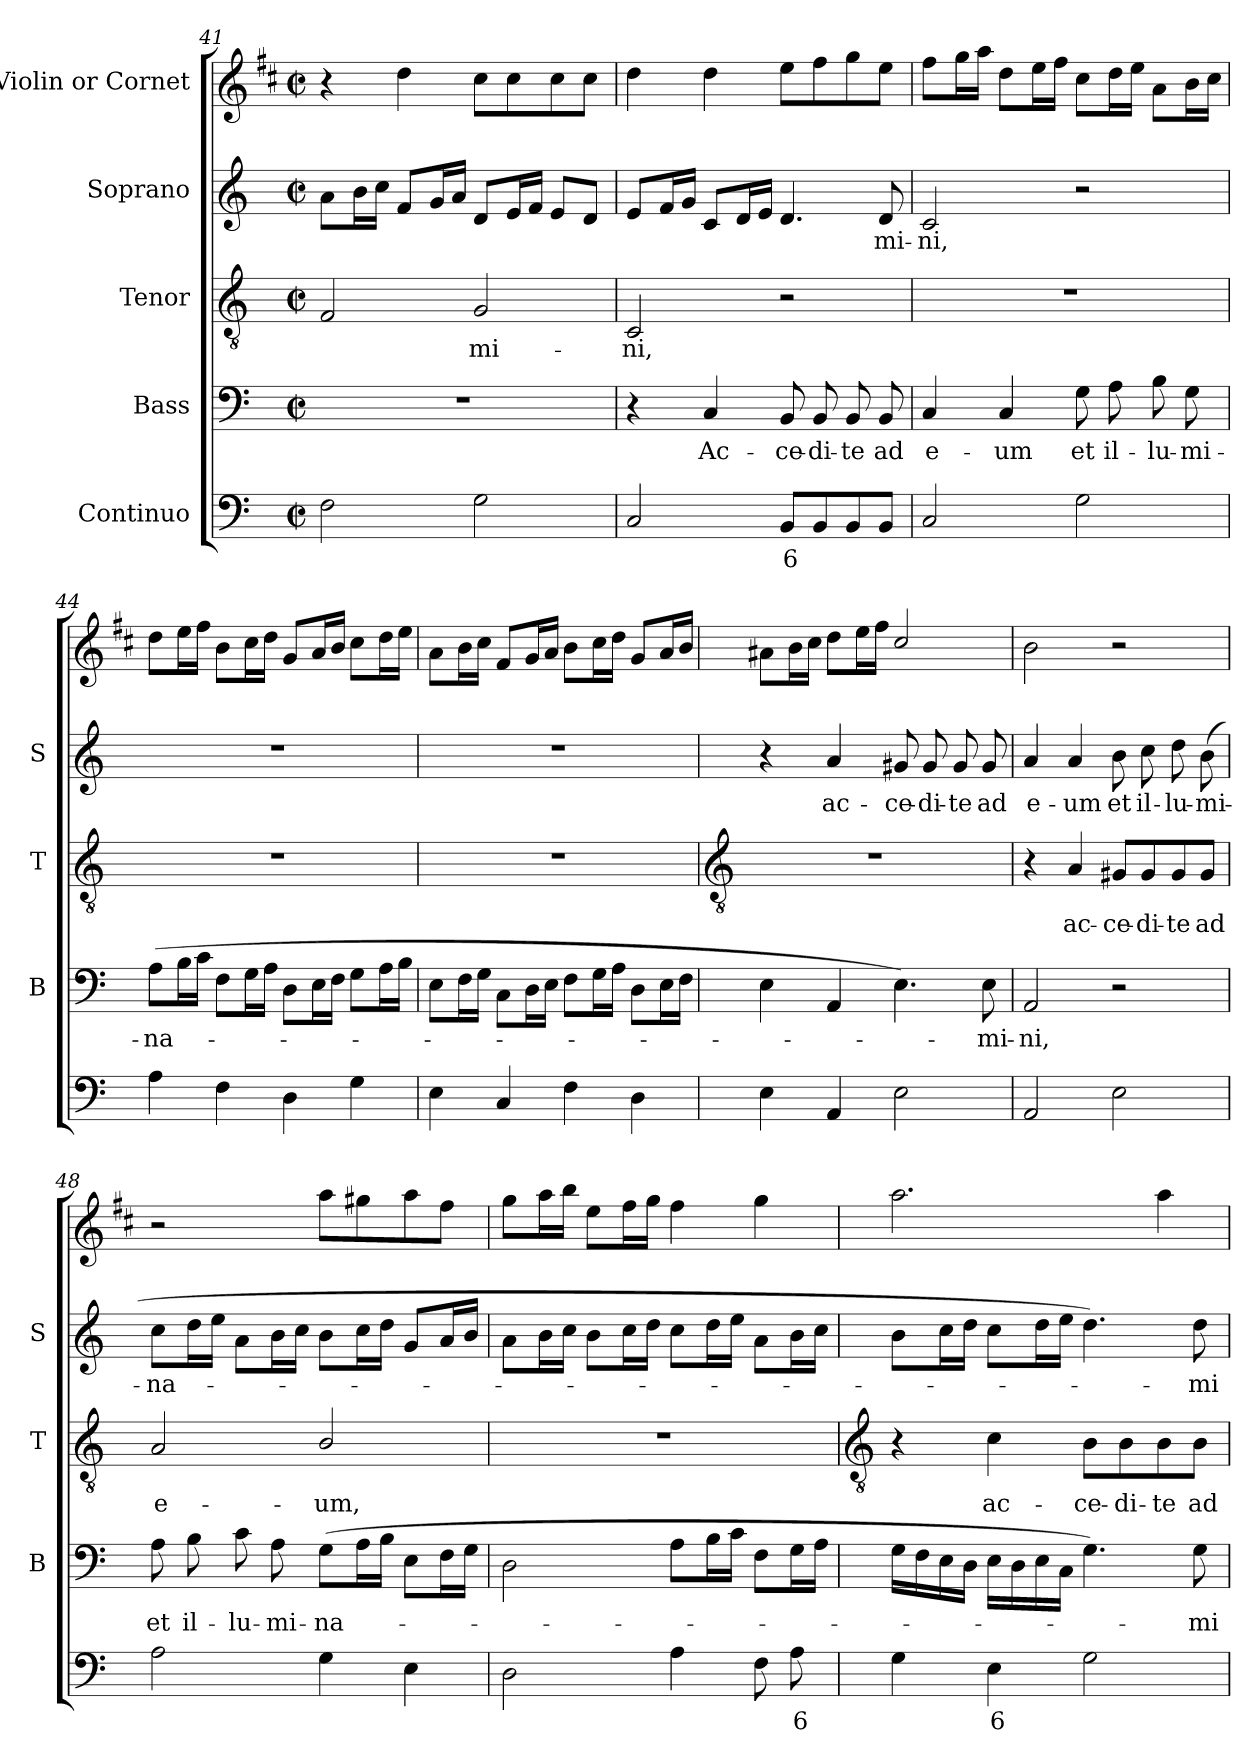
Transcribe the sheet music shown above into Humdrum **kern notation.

**kern	**text	**kern	**text	**kern	**text	**kern	**text	**kern
*part5	*part5	*part4	*part4	*part3	*part3	*part2	*part2	*part1
*staff5	*staff5	*staff4	*staff4	*staff3	*staff3	*staff2	*staff2	*staff1
*I"Continuo	*	*I"Bass	*	*I"Tenor	*	*I"Soprano	*	*I"Violin or Cornet
*	*	*I'B	*	*I'T	*	*I'S	*	*
!!LO:LB:g=z
*clefF4	*	*clefF4	*	*clefGv2	*	*clefG2	*	*clefG2
*	*	*	*	*	*	*	*	*ITrd1c2
*k[]	*	*k[]	*	*k[]	*	*k[]	*	*k[]
*C:	*	*C:	*	*C:	*	*C:	*	*C:
*M2/2	*	*M2/2	*	*M2/2	*	*M2/2	*	*M2/2
*met(c|)	*	*met(c|)	*	*met(c|)	*	*met(c|)	*	*met(c|)
=41	=41	=41	=41	=41	=41	=41	=41	=41
2F	.	1r	.	2F	.	8aL	.	4r
.	.	.	.	.	.	16bL	.	.
.	.	.	.	.	.	16ccJJ	.	.
.	.	.	.	.	.	8fL	.	4cc
.	.	.	.	.	.	16gL	.	.
.	.	.	.	.	.	16aJJ	.	.
!	!	!	!	!	!LO:LY:b	!	!	!
2G	.	.	.	2G	mi-	8dL	.	8bL
.	.	.	.	.	.	16eL	.	8b
.	.	.	.	.	.	16fJJ	.	.
.	.	.	.	.	.	8eL	.	8b
.	.	.	.	.	.	8dJ	.	8bJ
=42	=42	=42	=42	=42	=42	=42	=42	=42
!	!	!	!	!	!LO:LY:b	!	!	!
2C	.	4r	.	2C	-ni,	8eL	.	4cc
.	.	.	.	.	.	16fL	.	.
.	.	.	.	.	.	16gJJ	.	.
!	!	!	!LO:LY:b	!	!	!	!	!
.	.	4C	Ac-	.	.	8cL	.	4cc
.	.	.	.	.	.	16dL	.	.
.	.	.	.	.	.	16eJJ	.	.
!	!LO:LY:b	!	!LO:LY:b	!	!	!	!	!
8BBL	6	8BB	-ce-	2r	.	4.d	.	8ddL
!	!	!	!LO:LY:b	!	!	!	!	!
8BB	.	8BB	-di-	.	.	.	.	8ee
!	!	!	!LO:LY:b	!	!	!	!	!
8BB	.	8BB	-te	.	.	.	.	8ff
!	!	!	!LO:LY:b	!	!	!	!LO:LY:b	!
8BBJ	.	8BB	ad	.	.	8d	mi-	8ddJ
=43	=43	=43	=43	=43	=43	=43	=43	=43
!	!	!	!LO:LY:b	!	!	!	!LO:LY:b	!
2C	.	4C	e-	1r	.	2c	-ni,	8eeL
.	.	.	.	.	.	.	.	16ffL
.	.	.	.	.	.	.	.	16ggJJ
!	!	!	!LO:LY:b	!	!	!	!	!
.	.	4C	-um	.	.	.	.	8ccL
.	.	.	.	.	.	.	.	16ddL
.	.	.	.	.	.	.	.	16eeJJ
!	!	!	!LO:LY:b	!	!	!	!	!
2G	.	8G	et	.	.	2r	.	8bL
!	!	!	!LO:LY:b	!	!	!	!	!
.	.	8A	il-	.	.	.	.	16ccL
.	.	.	.	.	.	.	.	16ddJJ
!	!	!	!LO:LY:b	!	!	!	!	!
.	.	8B	-lu-	.	.	.	.	8gL
!	!	!	!LO:LY:b	!	!	!	!	!
.	.	8G	-mi-	.	.	.	.	16aL
.	.	.	.	.	.	.	.	16bJJ
=44	=44	=44	=44	=44	=44	=44	=44	=44
!	!	!	!LO:LY:b	!	!	!	!	!
4A	.	(>8AL	-na-	1r	.	1r	.	8ccL
.	.	16BL	.	.	.	.	.	16ddL
.	.	16cJJ	.	.	.	.	.	16eeJJ
4F	.	8FL	.	.	.	.	.	8aL
.	.	16GL	.	.	.	.	.	16bL
.	.	16AJJ	.	.	.	.	.	16ccJJ
4D	.	8DL	.	.	.	.	.	8fL
.	.	16EL	.	.	.	.	.	16gL
.	.	16FJJ	.	.	.	.	.	16aJJ
4G	.	8GL	.	.	.	.	.	8bL
.	.	16AL	.	.	.	.	.	16ccL
.	.	16BJJ	.	.	.	.	.	16ddJJ
=45	=45	=45	=45	=45	=45	=45	=45	=45
4E	.	8EL	.	1r	.	1r	.	8gL
.	.	16FL	.	.	.	.	.	16aL
.	.	16GJJ	.	.	.	.	.	16bJJ
4C	.	8CL	.	.	.	.	.	8eL
.	.	16DL	.	.	.	.	.	16fL
.	.	16EJJ	.	.	.	.	.	16gJJ
4F	.	8FL	.	.	.	.	.	8aL
.	.	16GL	.	.	.	.	.	16bL
.	.	16AJJ	.	.	.	.	.	16ccJJ
4D	.	8DL	.	.	.	.	.	8fL
.	.	16EL	.	.	.	.	.	16gL
.	.	16FJJ	.	.	.	.	.	16aJJ
!!LO:LB:g=z
=46	=46	=46	=46	=46	=46	=46	=46	=46
*	*	*	*	*clefGv2	*	*	*	*
4E	.	4E	.	1r	.	4r	.	8g#XL
.	.	.	.	.	.	.	.	16aL
.	.	.	.	.	.	.	.	16bJJ
!	!	!	!	!	!	!	!LO:LY:b	!
4AA	.	4AA	.	.	.	4a	ac-	8ccL
.	.	.	.	.	.	.	.	16ddL
.	.	.	.	.	.	.	.	16eeJJ
!	!	!	!	!	!	!	!LO:LY:b	!
2E	.	4.E)	.	.	.	8g#X	-ce-	2b/
!	!	!	!	!	!	!	!LO:LY:b	!
.	.	.	.	.	.	8g#	-di-	.
!	!	!	!	!	!	!	!LO:LY:b	!
.	.	.	.	.	.	8g#	-te	.
!	!	!	!LO:LY:b	!	!	!	!LO:LY:b	!
.	.	8E	mi-	.	.	8g#	ad	.
=47	=47	=47	=47	=47	=47	=47	=47	=47
!	!	!	!LO:LY:b	!	!	!	!LO:LY:b	!
2AA	.	2AA	-ni,	4r	.	4a	e-	2a
!	!	!	!	!	!LO:LY:b	!	!LO:LY:b	!
.	.	.	.	4A	ac-	4a	-um	.
!	!	!	!	!	!LO:LY:b	!	!LO:LY:b	!
2E	.	2r	.	8G#X/L	-ce-	8b	et	2r
!	!	!	!	!	!LO:LY:b	!	!LO:LY:b	!
.	.	.	.	8G#/	-di-	8cc	il-	.
!	!	!	!	!	!LO:LY:b	!	!LO:LY:b	!
.	.	.	.	8G#/	-te	8dd	-lu-	.
!	!	!	!	!	!LO:LY:b	!	!LO:LY:b	!
.	.	.	.	8G#/J	ad	(>8b	-mi-	.
=48	=48	=48	=48	=48	=48	=48	=48	=48
!	!	!	!LO:LY:b	!	!LO:LY:b	!	!LO:LY:b	!
2A	.	8A	et	2A	e-	8ccL	-na-	2r
!	!	!	!LO:LY:b	!	!	!	!	!
.	.	8B	il-	.	.	16ddL	.	.
.	.	.	.	.	.	16eeJJ	.	.
!	!	!	!LO:LY:b	!	!	!	!	!
.	.	8c	-lu-	.	.	8aL	.	.
!	!	!	!LO:LY:b	!	!	!	!	!
.	.	8A	-mi-	.	.	16bL	.	.
.	.	.	.	.	.	16ccJJ	.	.
!	!	!	!LO:LY:b	!	!LO:LY:b	!	!	!
4G	.	(>8GL	-na-	2B/	-um,	8bL	.	8ggL
.	.	16AL	.	.	.	16ccL	.	8ff#X
.	.	16BJJ	.	.	.	16ddJJ	.	.
4E	.	8EL	.	.	.	8gL	.	8gg
.	.	16FL	.	.	.	16aL	.	8eeJ
.	.	16GJJ	.	.	.	16bJJ	.	.
=49	=49	=49	=49	=49	=49	=49	=49	=49
2D	.	2D	.	1r	.	8aL	.	8ffL
.	.	.	.	.	.	16bL	.	16ggL
.	.	.	.	.	.	16ccJJ	.	16aaJJ
.	.	.	.	.	.	8bL	.	8ddL
.	.	.	.	.	.	16ccL	.	16eeL
.	.	.	.	.	.	16ddJJ	.	16ffJJ
4A	.	8AL	.	.	.	8ccL	.	4ee
.	.	16BL	.	.	.	16ddL	.	.
.	.	16cJJ	.	.	.	16eeJJ	.	.
8FL	.	8FL	.	.	.	8aL	.	4ff
!	!LO:LY:b	!	!	!	!	!	!	!
8A	6	16GL	.	.	.	16bL	.	.
.	.	16AJJ	.	.	.	16ccJJ	.	.
!!LO:LB:g=z
=50	=50	=50	=50	=50	=50	=50	=50	=50
*	*	*	*	*clefGv2	*	*	*	*
4G	.	16GLL	.	4r	.	8bL	.	2.gg
.	.	16F	.	.	.	.	.	.
.	.	16E	.	.	.	16ccL	.	.
.	.	16DJJ	.	.	.	16ddJJ	.	.
!	!LO:LY:b	!	!	!	!LO:LY:b	!	!	!
4E	6	16ELL	.	4c	ac-	8ccL	.	.
.	.	16D	.	.	.	.	.	.
.	.	16E	.	.	.	16ddL	.	.
.	.	16CJJ	.	.	.	16eeJJ	.	.
!	!	!	!	!	!LO:LY:b	!	!	!
2G	.	4.G)	.	8B\L	-ce-	4.dd)	.	.
!	!	!	!	!	!LO:LY:b	!	!	!
.	.	.	.	8B\	-di-	.	.	.
!	!	!	!	!	!LO:LY:b	!	!	!
.	.	.	.	8B\	-te	.	.	4gg
!	!	!	!LO:LY:b	!	!LO:LY:b	!	!LO:LY:b	!
.	.	8G	mi-	8B\J	ad	8dd	mi-	.
=	=	=	=	=	=	=	=	=
*-	*-	*-	*-	*-	*-	*-	*-	*-
